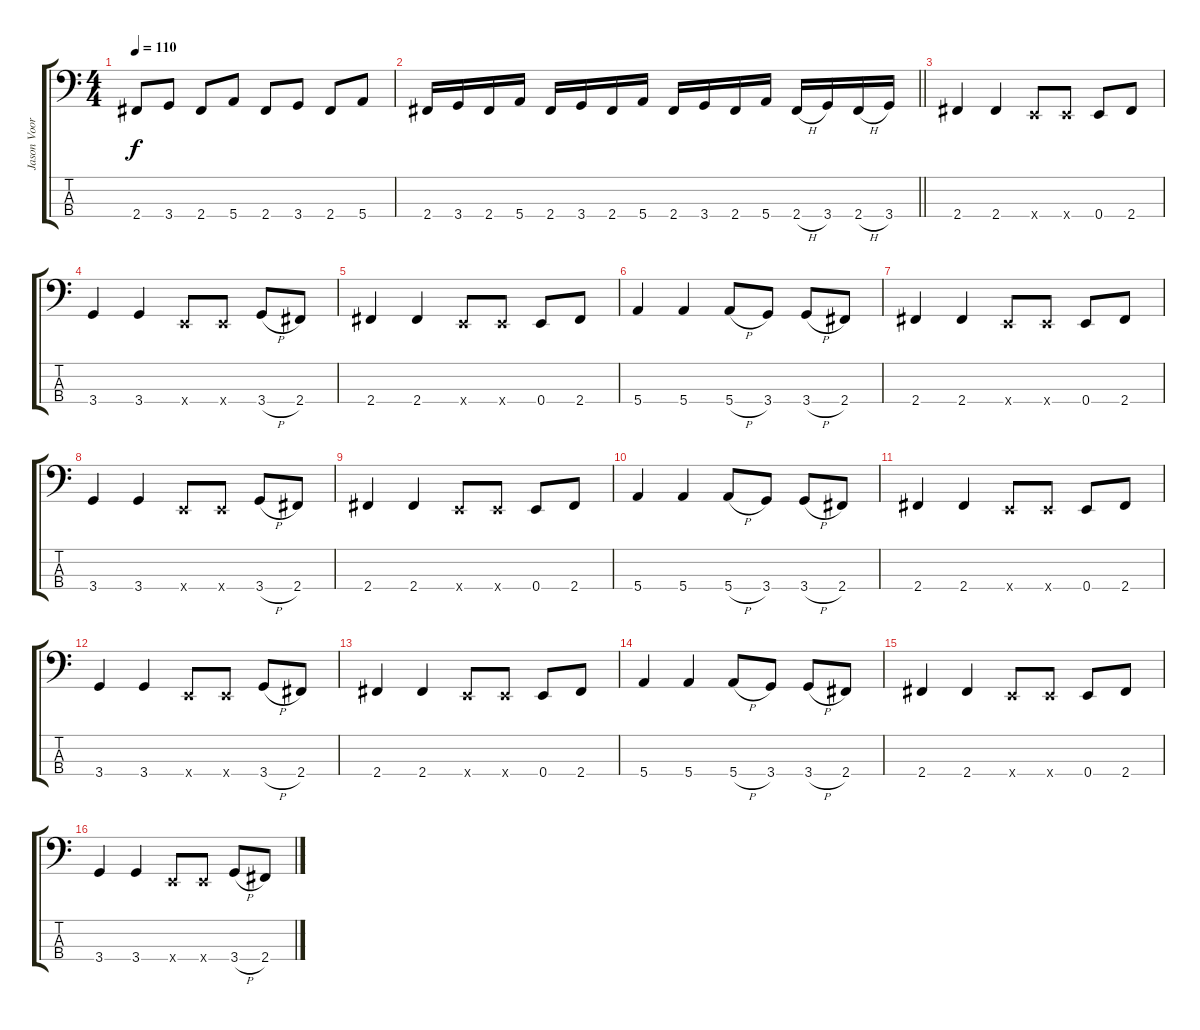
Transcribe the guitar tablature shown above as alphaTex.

\track ("Jason Voorhees" "Jason Voor") {instrument slapbass1}
\staff {score tabs}
\tuning (G2 D2 A1 E1) {hide}
\ts (4 4)
\tempo 110
\clef f4
\ks c
2.4.8{dy f} 3.4.8 2.4.8 5.4.8 2.4.8 3.4.8 2.4.8 5.4.8 |
\barLineRight lightlight
2.4.16 3.4.16 2.4.16 5.4.16 2.4.16 3.4.16 2.4.16 5.4.16 2.4.16 3.4.16 2.4.16 5.4.16 2.4{h}.16 3.4.16 2.4{h}.16 3.4.16 |
2.4.4 2.4.4 0.4{x}.8 0.4{x}.8 0.4.8 2.4.8 |
3.4.4 3.4.4 0.4{x}.8 0.4{x}.8 3.4{h}.8 2.4.8 |
2.4.4 2.4.4 0.4{x}.8 0.4{x}.8 0.4.8 2.4.8 |
5.4.4 5.4.4 5.4{h}.8 3.4.8 3.4{h}.8 2.4.8 |
2.4.4 2.4.4 0.4{x}.8 0.4{x}.8 0.4.8 2.4.8 |
3.4.4 3.4.4 0.4{x}.8 0.4{x}.8 3.4{h}.8 2.4.8 |
2.4.4 2.4.4 0.4{x}.8 0.4{x}.8 0.4.8 2.4.8 |
5.4.4 5.4.4 5.4{h}.8 3.4.8 3.4{h}.8 2.4.8 |
2.4.4 2.4.4 0.4{x}.8 0.4{x}.8 0.4.8 2.4.8 |
3.4.4 3.4.4 0.4{x}.8 0.4{x}.8 3.4{h}.8 2.4.8 |
2.4.4 2.4.4 0.4{x}.8 0.4{x}.8 0.4.8 2.4.8 |
5.4.4 5.4.4 5.4{h}.8 3.4.8 3.4{h}.8 2.4.8 |
2.4.4 2.4.4 0.4{x}.8 0.4{x}.8 0.4.8 2.4.8 |
3.4.4 3.4.4 0.4{x}.8 0.4{x}.8 3.4{h}.8 2.4.8
